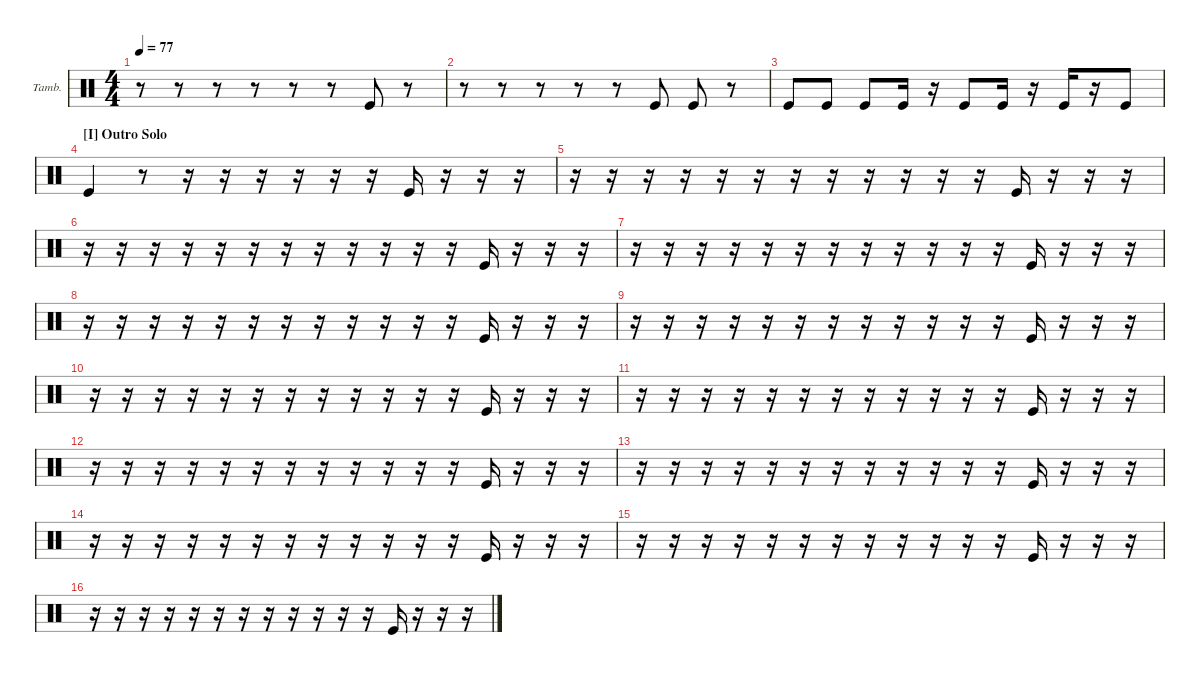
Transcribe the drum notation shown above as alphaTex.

\hideDynamics
\bracketExtendMode groupsimilarinstruments
\firstSystemTrackNameOrientation horizontal
\otherSystemsTrackNameOrientation horizontal
\track ("Tambourine" "Tamb.") {multiBarRest instrument percussion}
\staff {score}
\articulation defaults
\ts (4 4)
\tempo 77
\clef neutral
\ks c
r.8{dy mp} r.8 r.8 r.8 r.8 r.8 "Kick (hit)".8 r.8 |
r.8 r.8 r.8 r.8 r.8 "Kick (hit)".8 "Kick (hit)".8 r.8 |
"Kick (hit)".8 "Kick (hit)".8 "Kick (hit)".8 "Kick (hit)".16 r.16 "Kick (hit)".8 "Kick (hit)".16 r.16 "Kick (hit)".16 r.16 "Kick (hit)".8 |
\section ("I" "Outro Solo")
"Kick (hit)".4{dy f} r.8 r.16 r.16 r.16 r.16 r.16 r.16 "Kick (hit)".16 r.16 r.16 r.16 |
r.16 r.16 r.16 r.16 r.16 r.16 r.16 r.16 r.16 r.16 r.16 r.16 "Kick (hit)".16{dy mp} r.16 r.16 r.16 |
r.16 r.16 r.16 r.16 r.16 r.16 r.16 r.16 r.16 r.16 r.16 r.16 "Kick (hit)".16 r.16 r.16 r.16 |
r.16 r.16 r.16 r.16 r.16 r.16 r.16 r.16 r.16 r.16 r.16 r.16 "Kick (hit)".16 r.16 r.16 r.16 |
r.16 r.16 r.16 r.16 r.16 r.16 r.16 r.16 r.16 r.16 r.16 r.16 "Kick (hit)".16 r.16 r.16 r.16 |
r.16 r.16 r.16 r.16 r.16 r.16 r.16 r.16 r.16 r.16 r.16 r.16 "Kick (hit)".16 r.16 r.16 r.16 |
r.16 r.16 r.16 r.16 r.16 r.16 r.16 r.16 r.16 r.16 r.16 r.16 "Kick (hit)".16 r.16 r.16 r.16 |
r.16 r.16 r.16 r.16 r.16 r.16 r.16 r.16 r.16 r.16 r.16 r.16 "Kick (hit)".16 r.16 r.16 r.16 |
r.16 r.16 r.16 r.16 r.16 r.16 r.16 r.16 r.16 r.16 r.16 r.16 "Kick (hit)".16 r.16 r.16 r.16 |
r.16 r.16 r.16 r.16 r.16 r.16 r.16 r.16 r.16 r.16 r.16 r.16 "Kick (hit)".16 r.16 r.16 r.16 |
r.16 r.16 r.16 r.16 r.16 r.16 r.16 r.16 r.16 r.16 r.16 r.16 "Kick (hit)".16 r.16 r.16 r.16 |
r.16 r.16 r.16 r.16 r.16 r.16 r.16 r.16 r.16 r.16 r.16 r.16 "Kick (hit)".16 r.16 r.16 r.16 |
r.16 r.16 r.16 r.16 r.16 r.16 r.16 r.16 r.16 r.16 r.16 r.16 "Kick (hit)".16 r.16 r.16 r.16
